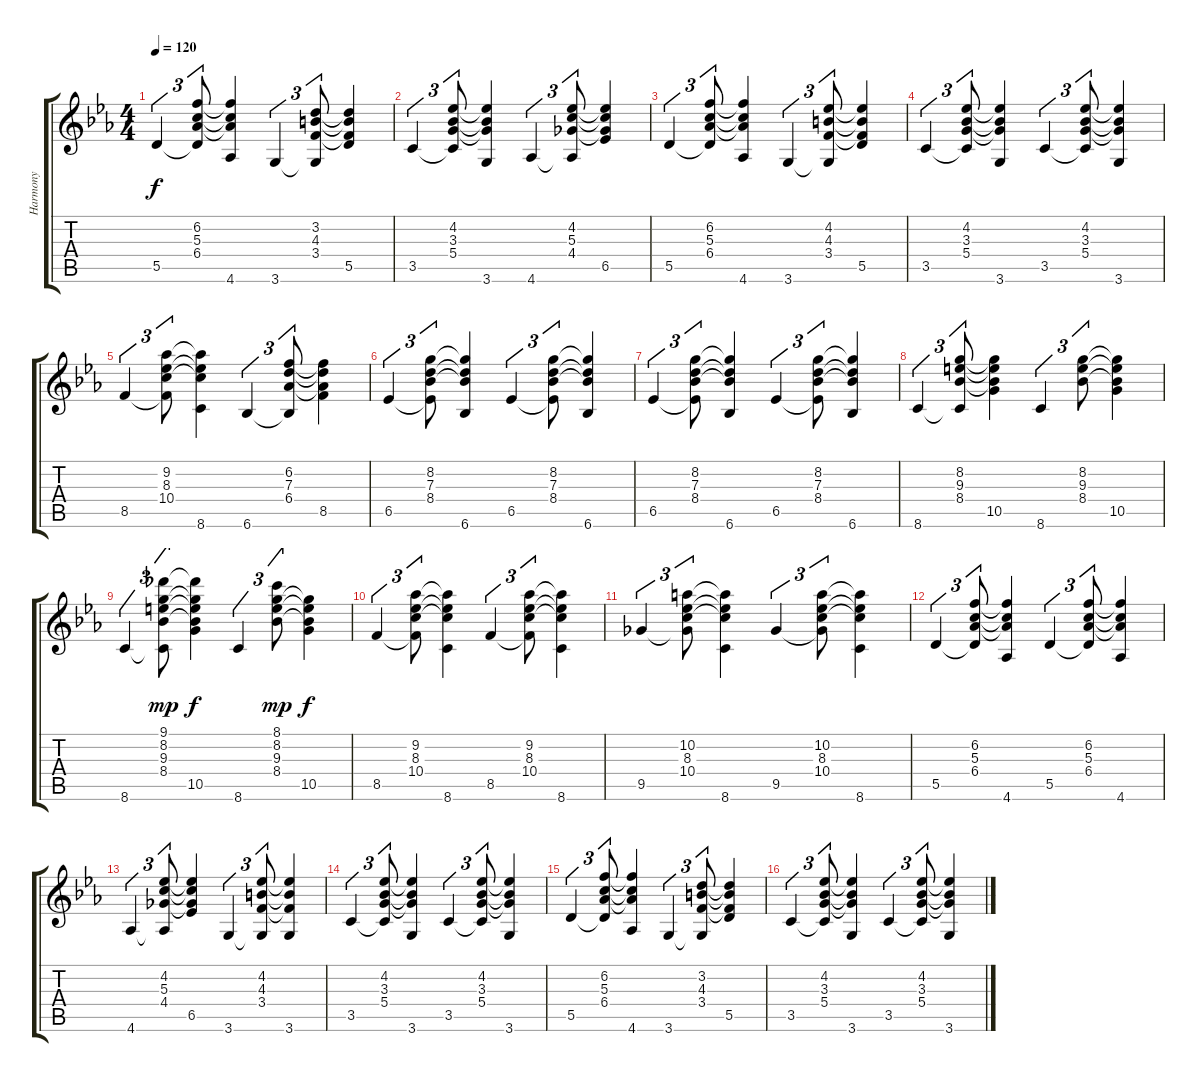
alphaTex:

\track ("Harmony" "Harmony") {instrument acousticguitarnylon}
\staff {score tabs}
\tuning (E4 B3 G3 D3 A2 E2) {hide}
\ts (4 4)
\tempo 120
\clef g2
\ks cminor
5.5.4{tu (3 2) dy f} (6.2 5.3 6.4 5.5{t}).8{tu (3 2)} (6.2{t} 5.3{t} 6.4{t} 4.6).4 3.6.4{tu (3 2)} (3.2 4.3 3.4 3.6{t}).8{tu (3 2)} (3.2{t} 4.3{t} 3.4{t} 5.5).4 |
3.5.4{tu (3 2)} (4.2 3.3 5.4 3.5{t}).8{tu (3 2)} (4.2{t} 3.3{t} 5.4{t} 3.6).4 4.6.4{tu (3 2)} (4.2 5.3 4.4 4.6{t}).8{tu (3 2)} (4.2{t} 5.3{t} 4.4{t} 6.5).4 |
5.5.4{tu (3 2)} (6.2 5.3 6.4 5.5{t}).8{tu (3 2)} (6.2{t} 5.3{t} 6.4{t} 4.6).4 3.6.4{tu (3 2)} (4.2 4.3 3.4 3.6{t}).8{tu (3 2)} (4.2{t} 4.3{t} 3.4{t} 5.5).4 |
3.5.4{tu (3 2)} (4.2 3.3 5.4 3.5{t}).8{tu (3 2)} (4.2{t} 3.3{t} 5.4{t} 3.6).4 3.5.4{tu (3 2)} (4.2 3.3 5.4 3.5{t}).8{tu (3 2)} (4.2{t} 3.3{t} 5.4{t} 3.6).4 |
8.5.4{tu (3 2)} (9.2 8.3 10.4 8.5{t}).8{tu (3 2)} (9.2{t} 8.3{t} 10.4{t} 8.6).4 6.6.4{tu (3 2)} (6.2 7.3 6.4 6.6{t}).8{tu (3 2)} (6.2{t} 7.3{t} 6.4{t} 8.5).4 |
6.5.4{tu (3 2)} (8.2 7.3 8.4 6.5{t}).8{tu (3 2)} (8.2{t} 7.3{t} 8.4{t} 6.6).4 6.5.4{tu (3 2)} (8.2 7.3 8.4 6.5{t}).8{tu (3 2)} (8.2{t} 7.3{t} 8.4{t} 6.6).4 |
6.5.4{tu (3 2)} (8.2 7.3 8.4 6.5{t}).8{tu (3 2)} (8.2{t} 7.3{t} 8.4{t} 6.6).4 6.5.4{tu (3 2)} (8.2 7.3 8.4 6.5{t}).8{tu (3 2)} (8.2{t} 7.3{t} 8.4{t} 6.6).4 |
8.6.4{tu (3 2)} (8.2 9.3 8.4 8.6{t}).8{tu (3 2)} (8.2{t} 9.3{t} 8.4{t} 10.5).4 8.6.4{tu (3 2)} (8.2 9.3 8.4).8{tu (3 2)} (8.2{t} 9.3{t} 8.4{t} 10.5).4 |
8.6.4{tu (3 2)} (9.1 8.2 9.3 8.4 8.6{t}).8{tu (3 2) dy mp} (9.1{t} 8.2{t} 9.3{t} 8.4{t} 10.5).4{dy f} 8.6.4{tu (3 2)} (8.1 8.2 9.3 8.4).8{tu (3 2) dy mp} (8.2{t} 9.3{t} 8.4{t} 10.5).4{dy f} |
8.5.4{tu (3 2)} (9.2 8.3 10.4 8.5{t}).8{tu (3 2)} (9.2{t} 8.3{t} 10.4{t} 8.6).4 8.5.4{tu (3 2)} (9.2 8.3 10.4 8.5{t}).8{tu (3 2)} (9.2{t} 8.3{t} 10.4{t} 8.6).4 |
9.5.4{tu (3 2)} (10.2 8.3 10.4 9.5{t}).8{tu (3 2)} (10.2{t} 8.3{t} 10.4{t} 8.6).4 9.5.4{tu (3 2)} (10.2 8.3 10.4 9.5{t}).8{tu (3 2)} (10.2{t} 8.3{t} 10.4{t} 8.6).4 |
5.5.4{tu (3 2)} (6.2 5.3 6.4 5.5{t}).8{tu (3 2)} (6.2{t} 5.3{t} 6.4{t} 4.6).4 5.5.4{tu (3 2)} (6.2 5.3 6.4 5.5{t}).8{tu (3 2)} (6.2{t} 5.3{t} 6.4{t} 4.6).4 |
4.6.4{tu (3 2)} (4.2 5.3 4.4 4.6{t}).8{tu (3 2)} (4.2{t} 5.3{t} 4.4{t} 6.5).4 3.6.4{tu (3 2)} (4.2 4.3 3.4 3.6{t}).8{tu (3 2)} (4.2{t} 4.3{t} 3.4{t} 3.6).4 |
3.5.4{tu (3 2)} (4.2 3.3 5.4 3.5{t}).8{tu (3 2)} (4.2{t} 3.3{t} 5.4{t} 3.6).4 3.5.4{tu (3 2)} (4.2 3.3 5.4 3.5{t}).8{tu (3 2)} (4.2{t} 3.3{t} 5.4{t} 3.6).4 |
5.5.4{tu (3 2)} (6.2 5.3 6.4 5.5{t}).8{tu (3 2)} (6.2{t} 5.3{t} 6.4{t} 4.6).4 3.6.4{tu (3 2)} (3.2 4.3 3.4 3.6{t}).8{tu (3 2)} (3.2{t} 4.3{t} 3.4{t} 5.5).4 |
3.5.4{tu (3 2)} (4.2 3.3 5.4 3.5{t}).8{tu (3 2)} (4.2{t} 3.3{t} 5.4{t} 3.6).4 3.5.4{tu (3 2)} (4.2 3.3 5.4 3.5{t}).8{tu (3 2)} (4.2{t} 3.3{t} 5.4{t} 3.6).4
